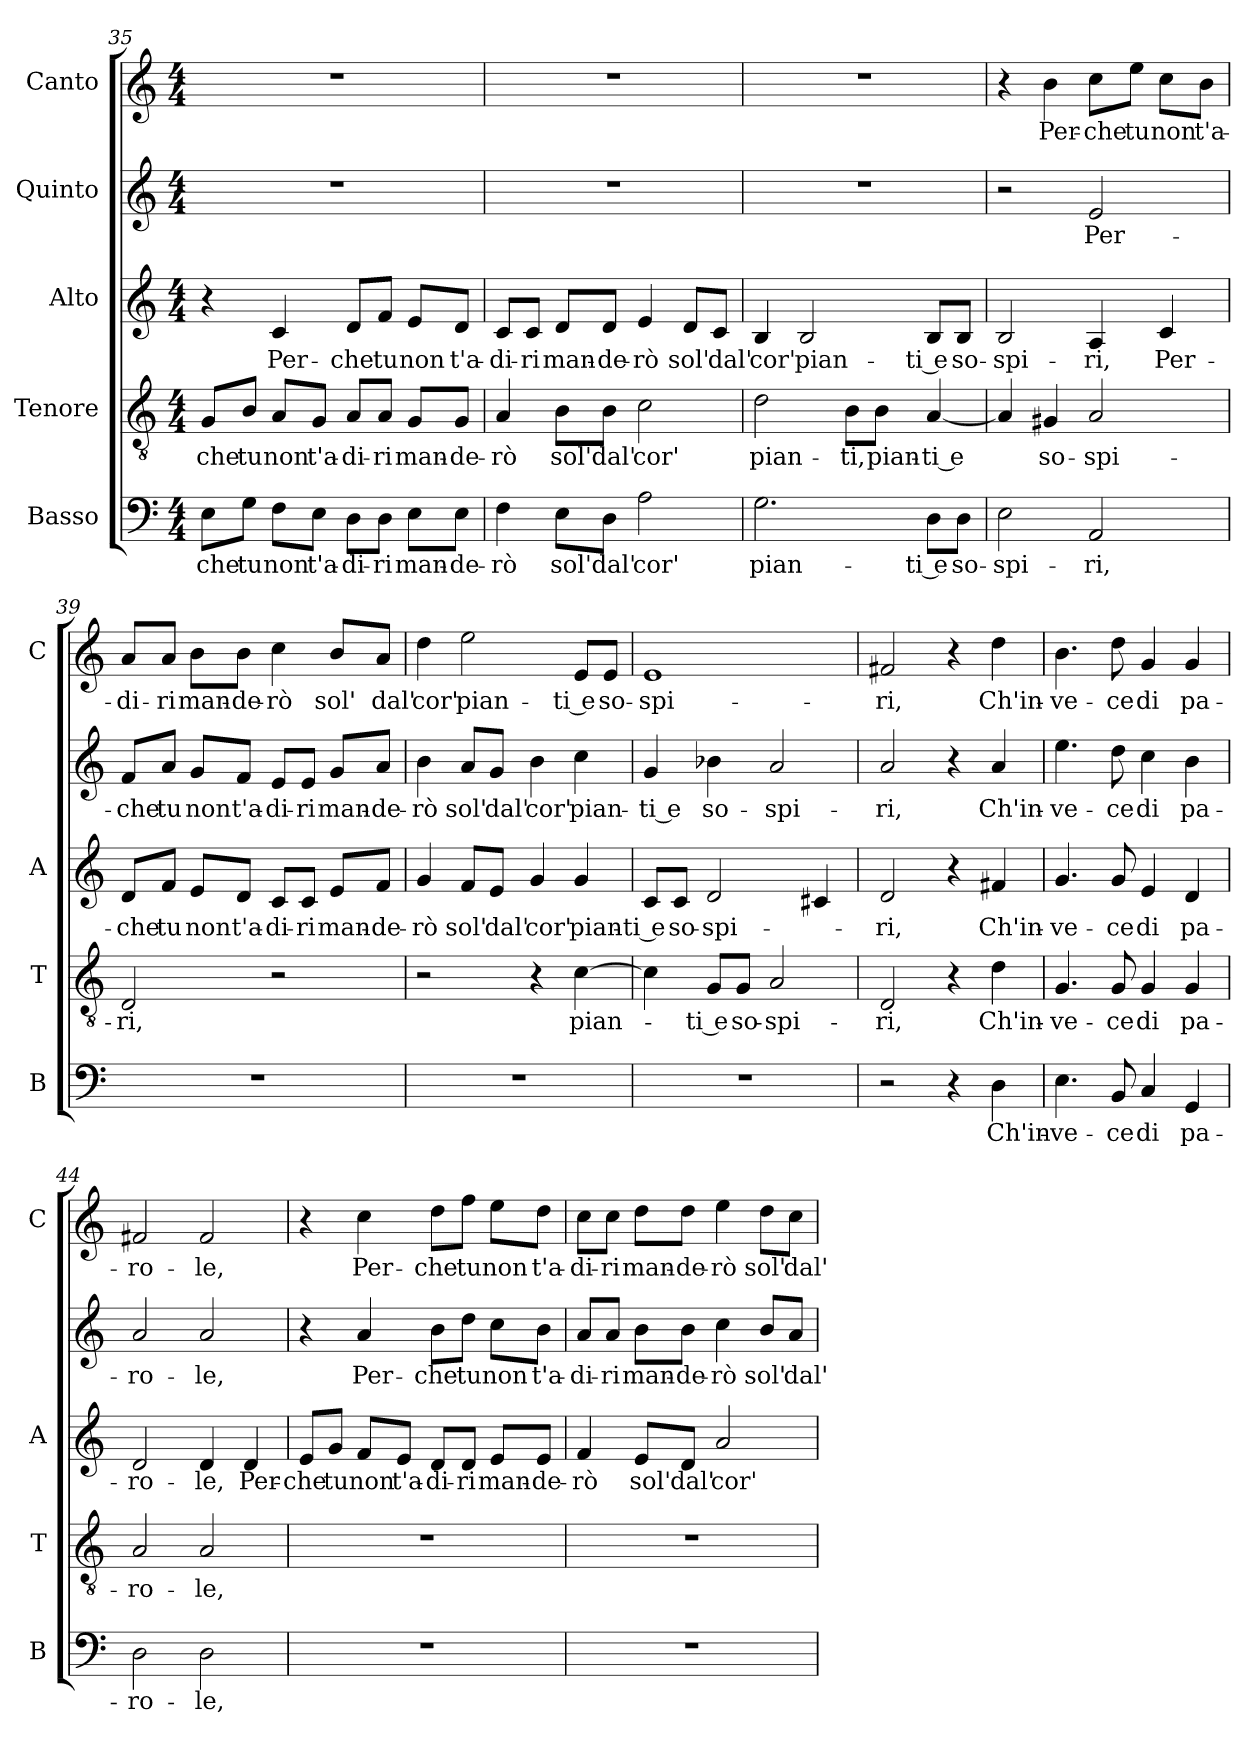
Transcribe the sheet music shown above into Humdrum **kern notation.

**kern	**text	**kern	**text	**kern	**text	**kern	**text	**kern	**text
*part5	*part5	*part4	*part4	*part3	*part3	*part2	*part2	*part1	*part1
*staff5	*staff5	*staff4	*staff4	*staff3	*staff3	*staff2	*staff2	*staff1	*staff1
*I"Basso	*	*I"Tenore	*	*I"Alto	*	*I"Quinto	*	*I"Canto	*
*I'B	*	*I'T	*	*I'A	*	*	*	*I'C	*
!!LO:LB:g=z
*clefF4	*	*clefGv2	*	*clefG2	*	*clefG2	*	*clefG2	*
*k[]	*	*k[]	*	*k[]	*	*k[]	*	*k[]	*
*C:	*	*C:	*	*C:	*	*C:	*	*C:	*
*M4/4	*	*M4/4	*	*M4/4	*	*M4/4	*	*M4/4	*
=35	=35	=35	=35	=35	=35	=35	=35	=35	=35
!	!LO:LY:b	!	!LO:LY:b	!	!	!	!	!	!
8E\L	-che	8G/L	-che	4r	.	1r	.	1r	.
!	!LO:LY:b	!	!LO:LY:b	!	!	!	!	!	!
8G\J	tu	8B/J	tu	.	.	.	.	.	.
!	!LO:LY:b	!	!LO:LY:b	!	!LO:LY:b	!	!	!	!
8F\L	non	8A/L	non	4c/	Per-	.	.	.	.
!	!LO:LY:b	!	!LO:LY:b	!	!	!	!	!	!
8E\J	t'a-	8G/J	t'a-	.	.	.	.	.	.
!	!LO:LY:b	!	!LO:LY:b	!	!LO:LY:b	!	!	!	!
8D\L	-di-	8A/L	-di-	8d/L	-che	.	.	.	.
!	!LO:LY:b	!	!LO:LY:b	!	!LO:LY:b	!	!	!	!
8D\J	-ri	8A/J	-ri	8f/J	tu	.	.	.	.
!	!LO:LY:b	!	!LO:LY:b	!	!LO:LY:b	!	!	!	!
8E\L	man-	8G/L	man-	8e/L	non	.	.	.	.
!	!LO:LY:b	!	!LO:LY:b	!	!LO:LY:b	!	!	!	!
8E\J	-de-	8G/J	-de-	8d/J	t'a-	.	.	.	.
=36	=36	=36	=36	=36	=36	=36	=36	=36	=36
!	!LO:LY:b	!	!LO:LY:b	!	!LO:LY:b	!	!	!	!
4F\	-rò	4A/	-rò	8c/L	-di-	1r	.	1r	.
!	!	!	!	!	!LO:LY:b	!	!	!	!
.	.	.	.	8c/J	-ri	.	.	.	.
!	!LO:LY:b	!	!LO:LY:b	!	!LO:LY:b	!	!	!	!
8E\L	sol'	8B\L	sol'	8d/L	man-	.	.	.	.
!	!LO:LY:b	!	!LO:LY:b	!	!LO:LY:b	!	!	!	!
8D\J	dal'	8B\J	dal'	8d/J	-de-	.	.	.	.
!	!LO:LY:b	!	!LO:LY:b	!	!LO:LY:b	!	!	!	!
2A\	cor'	2c\	cor'	4e/	-rò	.	.	.	.
!	!	!	!	!	!LO:LY:b	!	!	!	!
.	.	.	.	8d/L	sol'	.	.	.	.
!	!	!	!	!	!LO:LY:b	!	!	!	!
.	.	.	.	8c/J	dal'	.	.	.	.
=37	=37	=37	=37	=37	=37	=37	=37	=37	=37
!	!LO:LY:b	!	!LO:LY:b	!	!LO:LY:b	!	!	!	!
2.G\	pian-	2d\	pian-	4B/	cor'	1r	.	1r	.
!	!	!	!	!	!LO:LY:b	!	!	!	!
.	.	.	.	2B/	pian-	.	.	.	.
!	!	!	!LO:LY:b	!	!	!	!	!	!
.	.	8B\L	-ti,	.	.	.	.	.	.
!	!	!	!LO:LY:b	!	!	!	!	!	!
.	.	8B\J	pian-	.	.	.	.	.	.
!	!LO:LY:b	!	!LO:LY:b	!	!LO:LY:b	!	!	!	!
8D\L	-ti e	[4A/	-ti e	8B/L	-ti e	.	.	.	.
!	!LO:LY:b	!	!	!	!LO:LY:b	!	!	!	!
8D\J	so-	.	.	8B/J	so-	.	.	.	.
=38	=38	=38	=38	=38	=38	=38	=38	=38	=38
!	!LO:LY:b	!	!	!	!LO:LY:b	!	!	!	!
2E\	-spi-	4A/]	.	2B/	-spi-	2r	.	4r	.
!	!	!	!LO:LY:b	!	!	!	!	!	!LO:LY:b
.	.	4G#X/	so-	.	.	.	.	4b\	Per-
!	!LO:LY:b	!	!LO:LY:b	!	!LO:LY:b	!	!LO:LY:b	!	!LO:LY:b
2AA/	-ri,	2A/	-spi-	4A/	-ri,	2e/	Per-	8cc\L	-che
!	!	!	!	!	!	!	!	!	!LO:LY:b
.	.	.	.	.	.	.	.	8ee\J	tu
!	!	!	!	!	!LO:LY:b	!	!	!	!LO:LY:b
.	.	.	.	4c/	Per-	.	.	8cc\L	non
!	!	!	!	!	!	!	!	!	!LO:LY:b
.	.	.	.	.	.	.	.	8b\J	t'a-
!!LO:LB:g=z
=39	=39	=39	=39	=39	=39	=39	=39	=39	=39
!	!	!	!LO:LY:b	!	!LO:LY:b	!	!LO:LY:b	!	!LO:LY:b
1r	.	2D/	-ri,	8d/L	-che	8f/L	-che	8a/L	-di-
!	!	!	!	!	!LO:LY:b	!	!LO:LY:b	!	!LO:LY:b
.	.	.	.	8f/J	tu	8a/J	tu	8a/J	-ri
!	!	!	!	!	!LO:LY:b	!	!LO:LY:b	!	!LO:LY:b
.	.	.	.	8e/L	non	8g/L	non	8b\L	man-
!	!	!	!	!	!LO:LY:b	!	!LO:LY:b	!	!LO:LY:b
.	.	.	.	8d/J	t'a-	8f/J	t'a-	8b\J	-de-
!	!	!	!	!	!LO:LY:b	!	!LO:LY:b	!	!LO:LY:b
.	.	2r	.	8c/L	-di-	8e/L	-di-	4cc\	-rò
!	!	!	!	!	!LO:LY:b	!	!LO:LY:b	!	!
.	.	.	.	8c/J	-ri	8e/J	-ri	.	.
!	!	!	!	!	!LO:LY:b	!	!LO:LY:b	!	!LO:LY:b
.	.	.	.	8e/L	man-	8g/L	man-	8b/L	sol'
!	!	!	!	!	!LO:LY:b	!	!LO:LY:b	!	!LO:LY:b
.	.	.	.	8f/J	-de-	8a/J	-de-	8a/J	dal'
=40	=40	=40	=40	=40	=40	=40	=40	=40	=40
!	!	!	!	!	!LO:LY:b	!	!LO:LY:b	!	!LO:LY:b
1r	.	2r	.	4g/	-rò	4b\	-rò	4dd\	cor'
!	!	!	!	!	!LO:LY:b	!	!LO:LY:b	!	!LO:LY:b
.	.	.	.	8f/L	sol'	8a/L	sol'	2ee\	pian-
!	!	!	!	!	!LO:LY:b	!	!LO:LY:b	!	!
.	.	.	.	8e/J	dal'	8g/J	dal'	.	.
!	!	!	!	!	!LO:LY:b	!	!LO:LY:b	!	!
.	.	4r	.	4g/	cor'	4b\	cor'	.	.
!	!	!	!LO:LY:b	!	!LO:LY:b	!	!LO:LY:b	!	!LO:LY:b
.	.	[4c\	pian-	4g/	pian-	4cc\	pian-	8e/L	-ti e
!	!	!	!	!	!	!	!	!	!LO:LY:b
.	.	.	.	.	.	.	.	8e/J	so-
=41	=41	=41	=41	=41	=41	=41	=41	=41	=41
!	!	!	!	!	!LO:LY:b	!	!LO:LY:b	!	!LO:LY:b
1r	.	4c\]	.	8c/L	-ti e	4g/	-ti e	1e	-spi-
!	!	!	!	!	!LO:LY:b	!	!	!	!
.	.	.	.	8c/J	so-	.	.	.	.
!	!	!	!LO:LY:b	!	!LO:LY:b	!	!LO:LY:b	!	!
.	.	8G/L	-ti e	2d/	-spi-	4b-X\	so-	.	.
!	!	!	!LO:LY:b	!	!	!	!	!	!
.	.	8G/J	so-	.	.	.	.	.	.
!	!	!	!LO:LY:b	!	!	!	!LO:LY:b	!	!
.	.	2A/	-spi-	.	.	2a/	-spi-	.	.
.	.	.	.	4c#X/	.	.	.	.	.
=42	=42	=42	=42	=42	=42	=42	=42	=42	=42
!	!	!	!LO:LY:b	!	!LO:LY:b	!	!LO:LY:b	!	!LO:LY:b
2r	.	2D/	-ri,	2d/	-ri,	2a/	-ri,	2f#X/	-ri,
4r	.	4r	.	4r	.	4r	.	4r	.
!	!LO:LY:b	!	!LO:LY:b	!	!LO:LY:b	!	!LO:LY:b	!	!LO:LY:b
4D\	Ch'in-	4d\	Ch'in-	4f#X/	Ch'in-	4a/	Ch'in-	4dd\	Ch'in-
=43	=43	=43	=43	=43	=43	=43	=43	=43	=43
!	!LO:LY:b	!	!LO:LY:b	!	!LO:LY:b	!	!LO:LY:b	!	!LO:LY:b
4.E\	-ve-	4.G/	-ve-	4.g/	-ve-	4.ee\	-ve-	4.b\	-ve-
!	!LO:LY:b	!	!LO:LY:b	!	!LO:LY:b	!	!LO:LY:b	!	!LO:LY:b
8BB/	-ce	8G/	-ce	8g/	-ce	8dd\	-ce	8dd\	-ce
!	!LO:LY:b	!	!LO:LY:b	!	!LO:LY:b	!	!LO:LY:b	!	!LO:LY:b
4C/	di	4G/	di	4e/	di	4cc\	di	4g/	di
!	!LO:LY:b	!	!LO:LY:b	!	!LO:LY:b	!	!LO:LY:b	!	!LO:LY:b
4GG/	pa-	4G/	pa-	4d/	pa-	4b\	pa-	4g/	pa-
=44	=44	=44	=44	=44	=44	=44	=44	=44	=44
!	!LO:LY:b	!	!LO:LY:b	!	!LO:LY:b	!	!LO:LY:b	!	!LO:LY:b
2D\	-ro-	2A/	-ro-	2d/	-ro-	2a/	-ro-	2f#X/	-ro-
!	!LO:LY:b	!	!LO:LY:b	!	!LO:LY:b	!	!LO:LY:b	!	!LO:LY:b
2D\	-le,	2A/	-le,	4d/	-le,	2a/	-le,	2f#/	-le,
!	!	!	!	!	!LO:LY:b	!	!	!	!
.	.	.	.	4d/	Per-	.	.	.	.
!!LO:PB:g=z
=45	=45	=45	=45	=45	=45	=45	=45	=45	=45
!	!	!	!	!	!LO:LY:b	!	!	!	!
1r	.	1r	.	8e/L	-che	4r	.	4r	.
!	!	!	!	!	!LO:LY:b	!	!	!	!
.	.	.	.	8g/J	tu	.	.	.	.
!	!	!	!	!	!LO:LY:b	!	!LO:LY:b	!	!LO:LY:b
.	.	.	.	8f/L	non	4a/	Per-	4cc\	Per-
!	!	!	!	!	!LO:LY:b	!	!	!	!
.	.	.	.	8e/J	t'a-	.	.	.	.
!	!	!	!	!	!LO:LY:b	!	!LO:LY:b	!	!LO:LY:b
.	.	.	.	8d/L	-di-	8b\L	-che	8dd\L	-che
!	!	!	!	!	!LO:LY:b	!	!LO:LY:b	!	!LO:LY:b
.	.	.	.	8d/J	-ri	8dd\J	tu	8ff\J	tu
!	!	!	!	!	!LO:LY:b	!	!LO:LY:b	!	!LO:LY:b
.	.	.	.	8e/L	man-	8cc\L	non	8ee\L	non
!	!	!	!	!	!LO:LY:b	!	!LO:LY:b	!	!LO:LY:b
.	.	.	.	8e/J	-de-	8b\J	t'a-	8dd\J	t'a-
=46	=46	=46	=46	=46	=46	=46	=46	=46	=46
!	!	!	!	!	!LO:LY:b	!	!LO:LY:b	!	!LO:LY:b
1r	.	1r	.	4f/	-rò	8a/L	-di-	8cc\L	-di-
!	!	!	!	!	!	!	!LO:LY:b	!	!LO:LY:b
.	.	.	.	.	.	8a/J	-ri	8cc\J	-ri
!	!	!	!	!	!LO:LY:b	!	!LO:LY:b	!	!LO:LY:b
.	.	.	.	8e/L	sol'	8b\L	man-	8dd\L	man-
!	!	!	!	!	!LO:LY:b	!	!LO:LY:b	!	!LO:LY:b
.	.	.	.	8d/J	dal'	8b\J	-de-	8dd\J	-de-
!	!	!	!	!	!LO:LY:b	!	!LO:LY:b	!	!LO:LY:b
.	.	.	.	2a/	cor'	4cc\	-rò	4ee\	-rò
!	!	!	!	!	!	!	!LO:LY:b	!	!LO:LY:b
.	.	.	.	.	.	8b/L	sol'	8dd\L	sol'
!	!	!	!	!	!	!	!LO:LY:b	!	!LO:LY:b
.	.	.	.	.	.	8a/J	dal'	8cc\J	dal'
=	=	=	=	=	=	=	=	=	=
*-	*-	*-	*-	*-	*-	*-	*-	*-	*-
